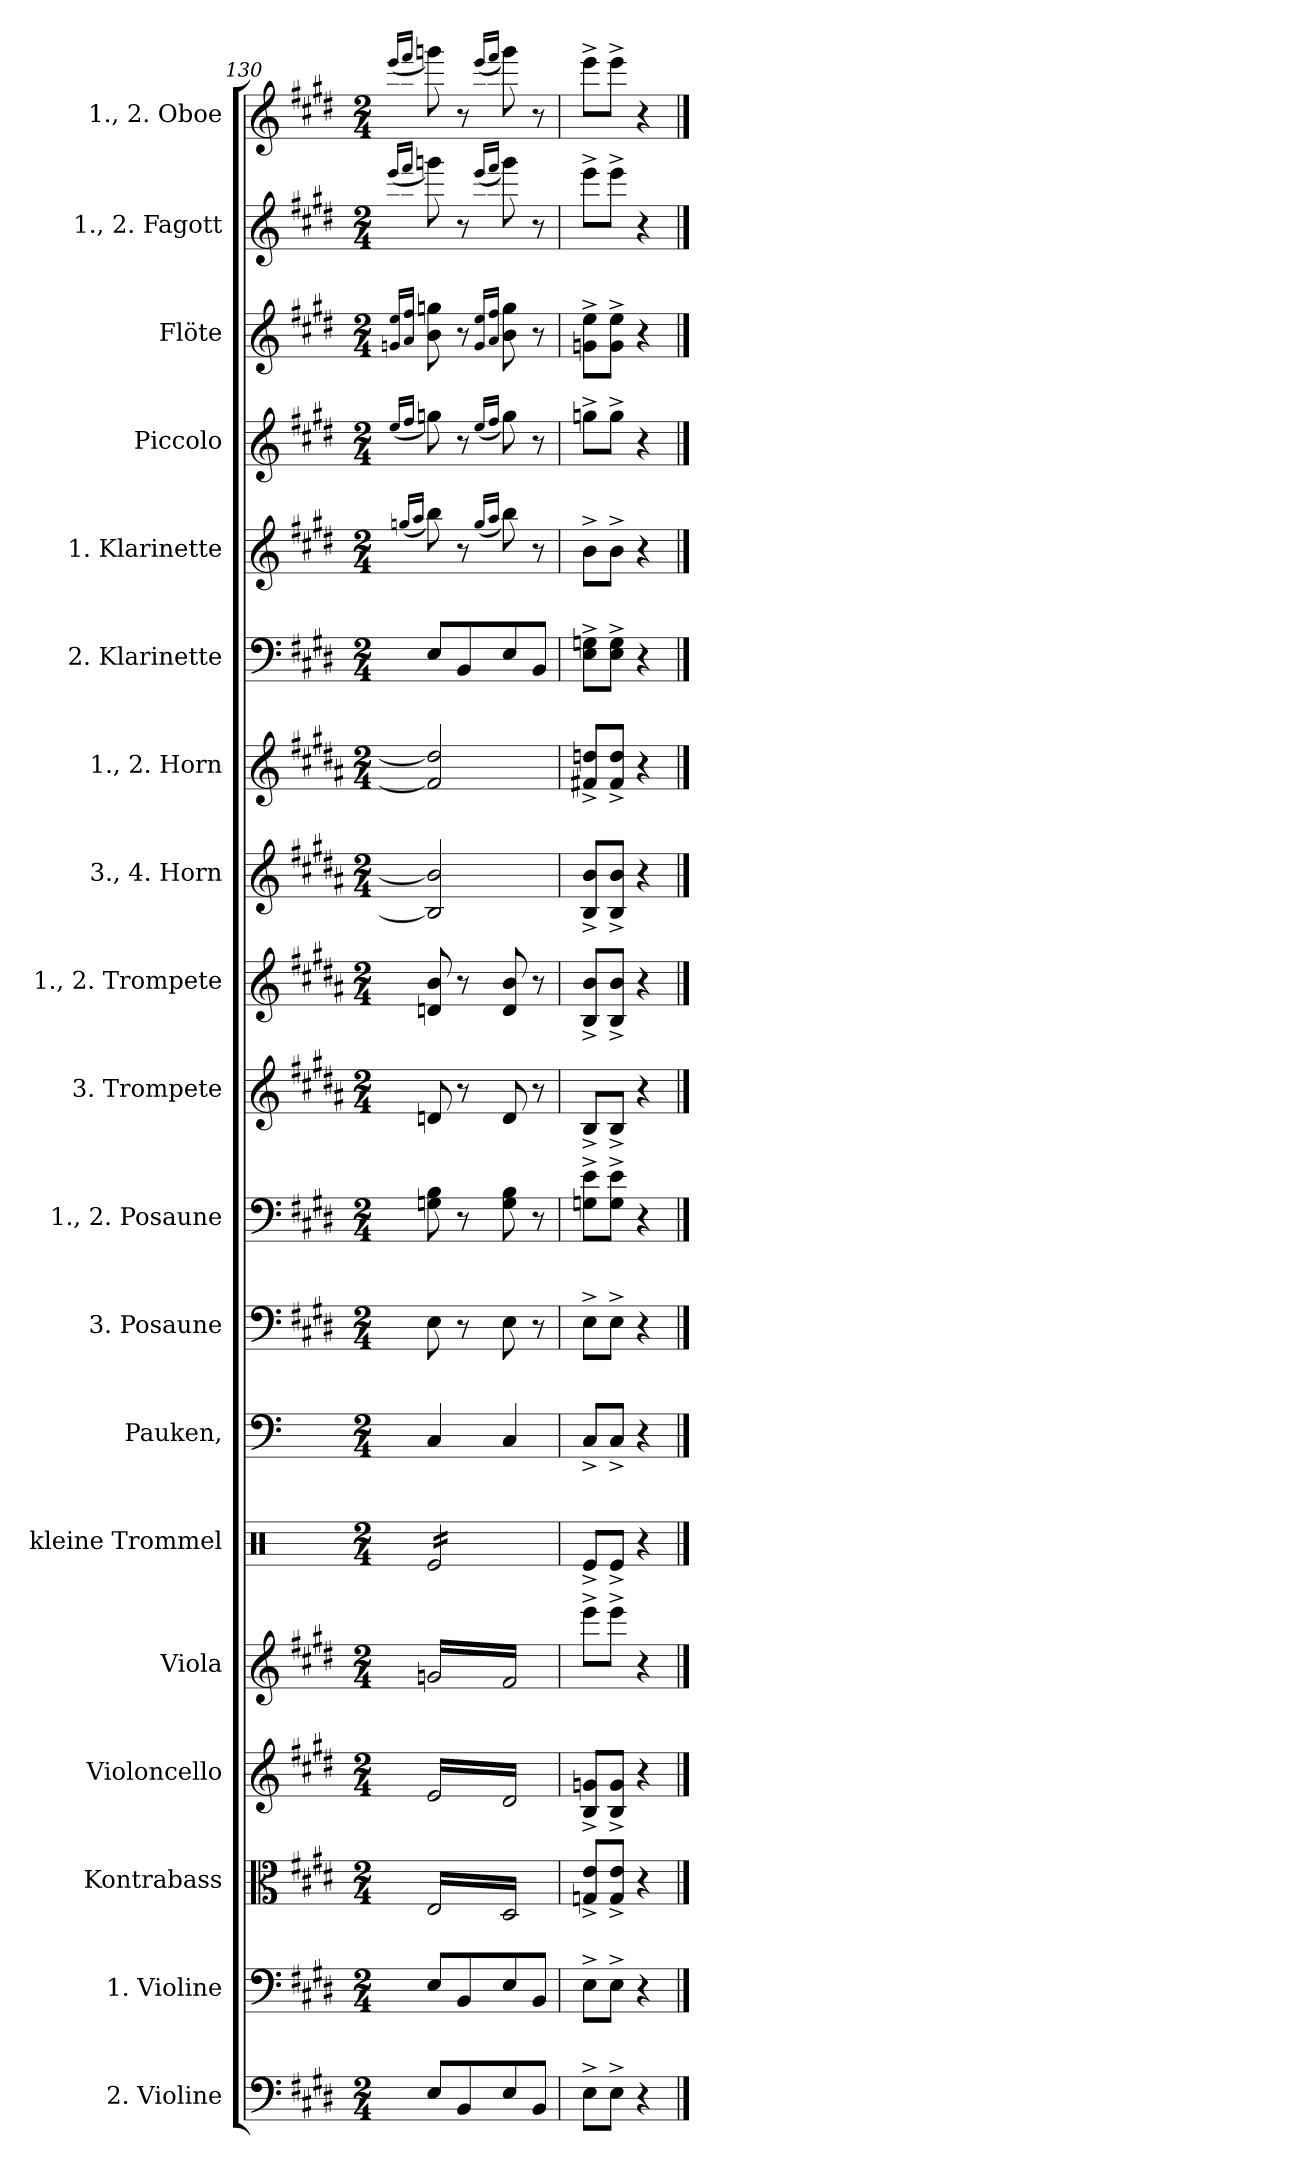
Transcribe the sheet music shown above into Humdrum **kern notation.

**kern	**kern	**kern	**kern	**kern	**kern	**kern	**kern	**kern	**kern	**kern	**kern	**kern	**kern	**kern	**kern	**kern	**kern	**kern
*part19	*part18	*part17	*part16	*part15	*part14	*part13	*part12	*part11	*part10	*part9	*part8	*part7	*part6	*part5	*part4	*part3	*part2	*part1
*staff19	*staff18	*staff17	*staff16	*staff15	*staff14	*staff13	*staff12	*staff11	*staff10	*staff9	*staff8	*staff7	*staff6	*staff5	*staff4	*staff3	*staff2	*staff1
*I"2. Violine	*I"1. Violine	*I"Kontrabass	*I"Violoncello	*I"Viola	*I"kleine Trommel	*I"Pauken,	*I"3. Posaune	*I"1., 2. Posaune	*I"3. Trompete	*I"1., 2. Trompete	*I"3., 4. Horn	*I"1., 2. Horn	*I"2. Klarinette	*I"1. Klarinette	*I"Piccolo	*I"Flöte	*I"1., 2. Fagott	*I"1., 2. Oboe
*I'2. Vl.	*I'1. Vl.	*I'Kb.	*I'Vc.	*I'Va.	*I'kl. Tr.	*I'Pk.,	*I'3. Pos.	*I'1., 2. Pos.	*I'3. Trp.	*I'1., 2. Trp.	*I'3., 4. Hr.	*I'1., 2.  Hr.	*I'2. Klar.	*I'1. Klar.	*I'Picc.	*I'Fl.	*I'1., 2. Fag.	*I'1., 2. Ob.
*clefF4	*clefF4	*clefC3	*clefG2	*clefG2	*clefX	*clefF4	*clefF4	*clefF4	*clefG2	*clefG2	*clefG2	*clefG2	*clefF4	*clefG2	*clefG2	*clefG2	*clefG2	*clefG2
*ITrd7c12	*	*	*	*	*	*	*	*	*ITrd-3c-5	*ITrd-3c-5	*ITrd4c7	*ITrd4c7	*	*ITrd1c2	*ITrd1c2	*	*ITrd-7c-12	*
*k[f#c#g#d#]	*k[f#c#g#d#]	*k[f#c#g#d#]	*k[f#c#g#d#]	*k[f#c#g#d#]	*k[]	*k[]	*k[f#c#g#d#]	*k[f#c#g#d#]	*k[f#c#g#d#]	*k[f#c#g#d#]	*k[f#c#g#d#]	*k[f#c#g#d#]	*k[f#c#g#d#]	*k[f#c#]	*k[f#c#]	*k[f#c#g#d#]	*k[f#c#g#d#]	*k[f#c#g#d#]
*M2/4	*M2/4	*M2/4	*M2/4	*M2/4	*M2/4	*M2/4	*M2/4	*M2/4	*M2/4	*M2/4	*M2/4	*M2/4	*M2/4	*M2/4	*M2/4	*M2/4	*M2/4	*M2/4
=130	=130	=130	=130	=130	=130	=130	=130	=130	=130	=130	=130	=130	=130	=130	=130	=130	=130	=130
.	.	.	.	.	.	.	.	.	.	.	.	.	.	(<16qqffn/LL	(<16qqdd/LL	16qqgn/ 16qqee/LL	(<16qqeeee/LL	(<16qqeee/LL
.	.	.	.	.	.	.	.	.	.	.	.	.	.	16qqgg/JJ	16qqee/JJ	16qqa/ 16qqff#/JJ	16qqffff#/JJ	16qqfff#/JJ
*	*	*tremolo	*	*	*	*	*	*	*	*	*	*	*	*	*	*	*	*
*	*	*	*tremolo	*	*	*	*	*	*	*	*	*	*	*	*	*	*	*
*	*	*	*	*tremolo	*	*	*	*	*	*	*	*	*	*	*	*	*	*
*	*	*	*	*	*tremolo	*	*	*	*	*	*	*	*	*	*	*	*	*
8EE/L	8E/L	(16E/LL	(16e/LL	(16gnLL	16Re/LL	4C/	8E\	8Gn\ 8B\	8gn/	8gn/ 8ee/	2E]/ 2e]/	2B]/ 2g]/	8E/L	8aa\)	8ffn\)	8b\ 8ggn\	8ggggn\)	8gggn\)
.	.	16D#/)	16d#/)	16f#)	16Re/	.	.	.	.	.	.	.	.	.	.	.	.	.
8BBB/	8BB/	16E/	16e/	16gn	16Re/	.	8r	8r	8r	8r	.	.	8BB/	8r	8r	8r	8r	8r
.	.	16D#/)	16d#/)	16f#)	16Re/	.	.	.	.	.	.	.	.	.	.	.	.	.
.	.	.	.	.	.	.	.	.	.	.	.	.	.	(<16qqff/LL	(<16qqdd/LL	16qqg/ 16qqee/LL	(<16qqeeee/LL	(<16qqeee/LL
.	.	.	.	.	.	.	.	.	.	.	.	.	.	16qqgg/JJ	16qqee/JJ	16qqa/ 16qqff#/JJ	16qqffff#/JJ	16qqfff#/JJ
8EE/	8E/	16E/	16e/	16gn	16Re/	4C/	8E\	8G\ 8B\	8g/	8g/ 8ee/	.	.	8E/	8aa\)	8ff\)	8b\ 8gg\	8gggg\)	8ggg\)
.	.	16D#/)	16d#/)	16f#)	16Re/	.	.	.	.	.	.	.	.	.	.	.	.	.
8BBB/J	8BB/J	16E/	16e/	16gn	16Re/	.	8r	8r	8r	8r	.	.	8BB/J	8r	8r	8r	8r	8r
.	.	16D#/)JJ	16d#/)JJ	16f#)JJ	16Re/JJ	.	.	.	.	.	.	.	.	.	.	.	.	.
*	*	*	*	*	*Xtremolo	*	*	*	*	*	*	*	*	*	*	*	*	*
*	*	*	*	*Xtremolo	*	*	*	*	*	*	*	*	*	*	*	*	*	*
*	*	*	*Xtremolo	*	*	*	*	*	*	*	*	*	*	*	*	*	*	*
*	*	*Xtremolo	*	*	*	*	*	*	*	*	*	*	*	*	*	*	*	*
=131	=131	=131	=131	=131	=131	=131	=131	=131	=131	=131	=131	=131	=131	=131	=131	=131	=131	=131
8EE^\L	8E^\L	8Gn^/ 8e^/L	8B^/ 8gn^/L	8eee^\L	8Re^/L	8C^/L	8E^\L	8Gn^\ 8e^\L	8e^/L	8e^/ 8ee^/L	8E^/ 8e^/L	8Bn^/ 8gn^/L	8E^\ 8Gn^\L	8a^\L	8ffn^\L	8gn^\ 8ee^\L	8eeee^\L	8eee^\L
.	.	.	.	.	.	.	.	.	.	.	.	.	.	.	.	.	.	.
8EE^\J	8E^\J	8G^/ 8e^/J	8B^/ 8g^/J	8eee^\J	8Re^/J	8C^/J	8E^\J	8G^\ 8e^\J	8e^/J	8e^/ 8ee^/J	8E^/ 8e^/J	8B^/ 8g^/J	8E^\ 8G^\J	8a^\J	8ff^\J	8g^\ 8ee^\J	8eeee^\J	8eee^\J
.	.	.	.	.	.	.	.	.	.	.	.	.	.	.	.	.	.	.
4r	4r	4r	4r	4r	4r	4r	4r	4r	4r	4r	4r	4r	4r	4r	4r	4r	4r	4r
==	==	==	==	==	==	==	==	==	==	==	==	==	==	==	==	==	==	==
*-	*-	*-	*-	*-	*-	*-	*-	*-	*-	*-	*-	*-	*-	*-	*-	*-	*-	*-
